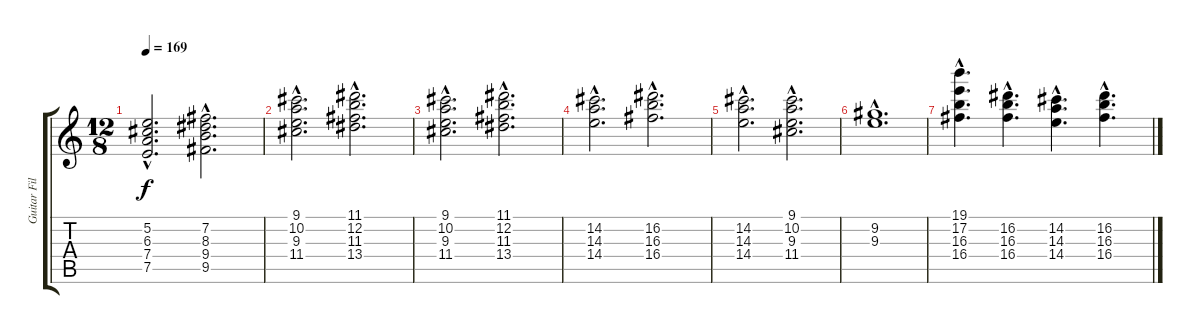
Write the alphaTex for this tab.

\track ("Guitar Fills 1" "Guitar Fil") {instrument overdrivenguitar}
\staff {score tabs}
\tuning (E4 B3 G3 D3 A2 E2) {hide}
\ts (12 8)
\tempo 169
\clef g2
\ks c
(5.2{hac} 6.3{hac} 7.4{hac} 7.5{hac}).2{d dy f} (7.2{hac} 8.3{hac} 9.4{hac} 9.5{hac}).2{d} |
(9.1{hac} 10.2{hac} 9.3{hac} 11.4{hac}).2{d} (11.1{hac} 12.2{hac} 11.3{hac} 13.4{hac}).2{d} |
(9.1{hac} 10.2{hac} 9.3{hac} 11.4{hac}).2{d} (11.1{hac} 12.2{hac} 11.3{hac} 13.4{hac}).2{d} |
(14.2{hac} 14.3{hac} 14.4{hac}).2{d} (16.2{hac} 16.3{hac} 16.4{hac}).2{d} |
(14.2{hac} 14.3{hac} 14.4{hac}).2{d} (9.1{hac} 10.2{hac} 9.3{hac} 11.4{hac}).2{d} |
(9.2{hac} 9.3{hac}).1{d} |
(19.1{hac} 17.2{hac} 16.3{hac} 16.4{hac}).4{d} (16.2{hac} 16.3{hac} 16.4{hac}).4{d} (14.2{hac} 14.3{hac} 14.4{hac}).4{d} (16.2{hac} 16.3{hac} 16.4{hac}).4{d}
